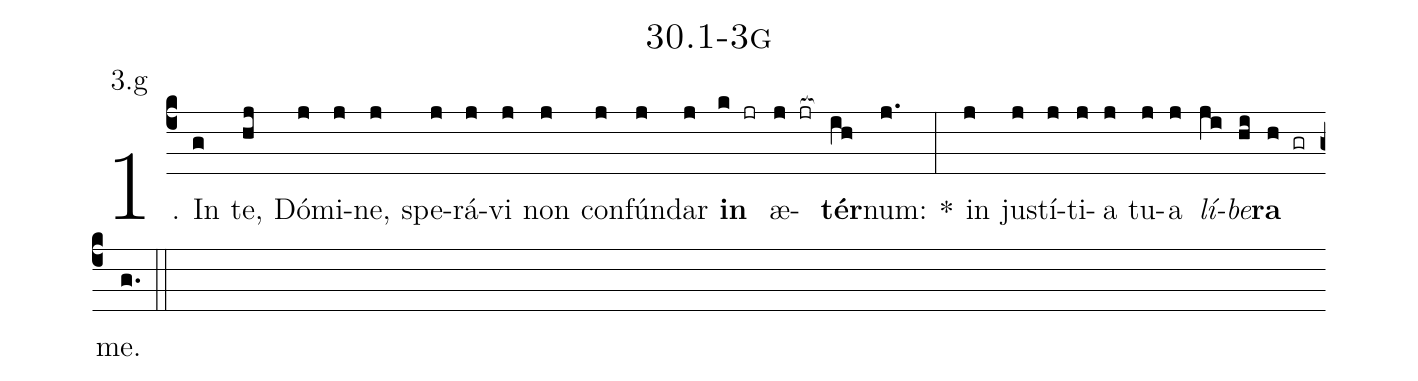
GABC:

name: 30.1-3g;
annotation: 3.g;
%%
(c4)1. In(g) te,(hj) Dó(j)mi(j)ne,(j) spe(j)rá(j)vi(j) non(j) con(j)fún(j)dar(j) <b>in</b>(k jr) æ(j jr[ocb:1{])<b>tér</b>(ih[ocb:0}])num:(j.) *(:) in(j) jus(j)tí(j)ti(j)a(j) tu(j)a(j) <i>lí</i>(ji)<i>be</i>(hi)<b>ra</b>(h gr) me.(g.) (::)
